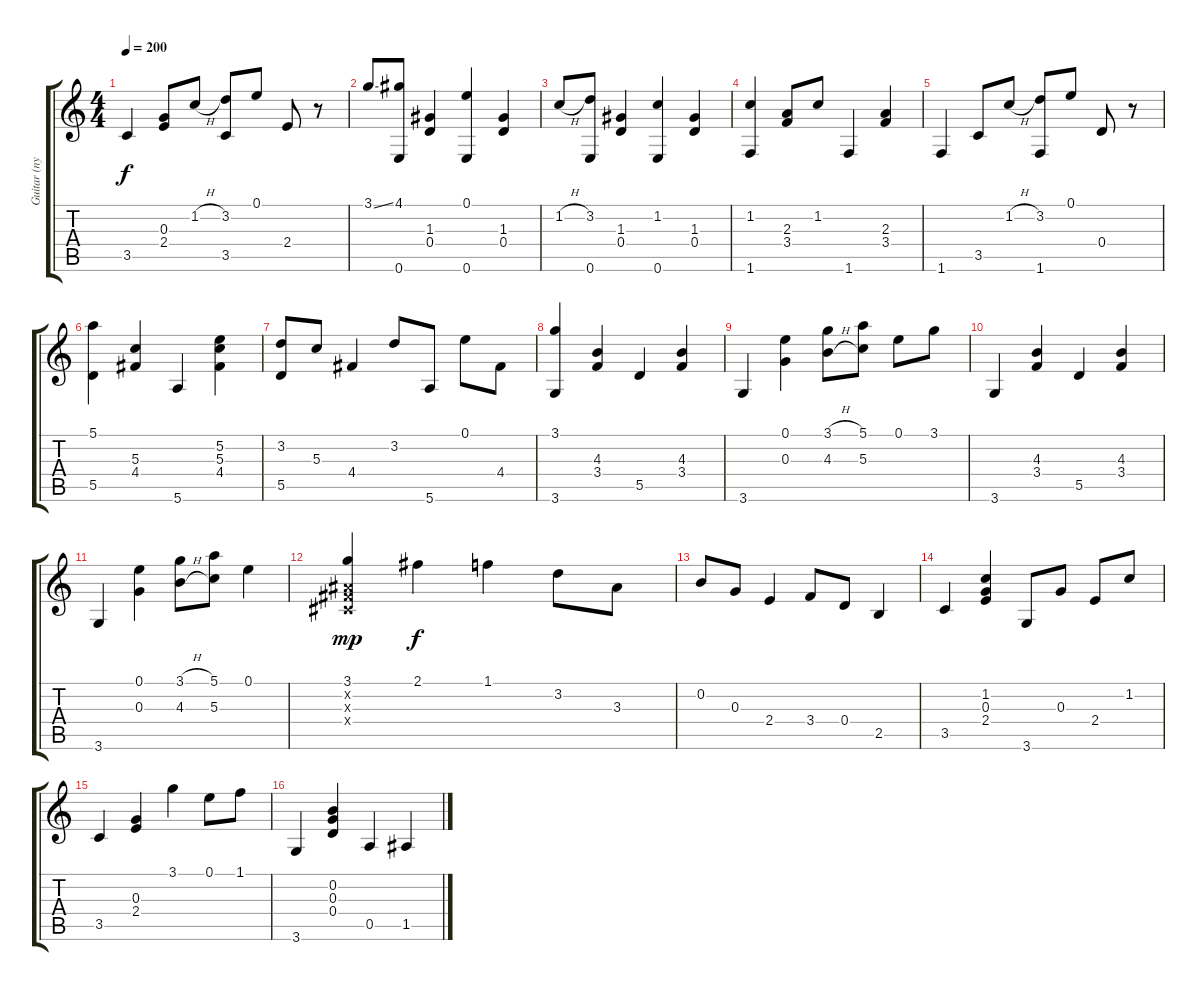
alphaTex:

\track ("Guitar (nylon)" "Guitar (ny") {instrument acousticguitarnylon}
\staff {score tabs}
\tuning (E4 B3 G3 D3 A2 E2) {hide}
\ts (4 4)
\tempo 200
\clef g2
\ks c
3.5.4{dy f} (0.3 2.4).8 1.2{h}.8 (3.2 3.5).8 0.1.8 2.4.8 r.8 |
3.1{ss}.8 (4.1 0.6).8 (1.3 0.4).4 (0.1 0.6).4 (1.3 0.4).4 |
1.2{h}.8 (3.2 0.6).8 (1.3 0.4).4 (1.2 0.6).4 (1.3 0.4).4 |
(1.2 1.6).4 (2.3 3.4).8 1.2.8 1.6.4 (2.3 3.4).4 |
1.6.4 3.5.8 1.2{h}.8 (3.2 1.6).8 0.1.8 0.4.8 r.8 |
(5.1 5.5).4 (5.3 4.4).4 5.6.4 (5.2 5.3 4.4).4 |
(3.2 5.5).8 5.3.8 4.4.4 3.2.8 5.6.8 0.1.8 4.4.8 |
(3.1 3.6).4 (4.3 3.4).4 5.5.4 (4.3 3.4).4 |
3.6.4 (0.1 0.3).4 (3.1{h} 4.3{h}).8 (5.1 5.3).8 0.1.8 3.1.8 |
3.6.4 (4.3 3.4).4 5.5.4 (4.3 3.4).4 |
3.6.4 (0.1 0.3).4 (3.1{h} 4.3{h}).8 (5.1 5.3).8 0.1.4 |
(3.1 -1.2{x} -1.3{x} -1.4{x}).4{dy mp} 2.1.4{dy f} 1.1.4 3.2.8 3.3.8 |
0.2.8 0.3.8 2.4.4 3.4.8 0.4.8 2.5.4 |
3.5.4 (1.2 0.3 2.4).4 3.6.8 0.3.8 2.4.8 1.2.8 |
3.5.4 (0.3 2.4).4 3.1.4 0.1.8 1.1.8 |
3.6.4 (0.2 0.3 0.4).4 0.5.4 1.5.4
